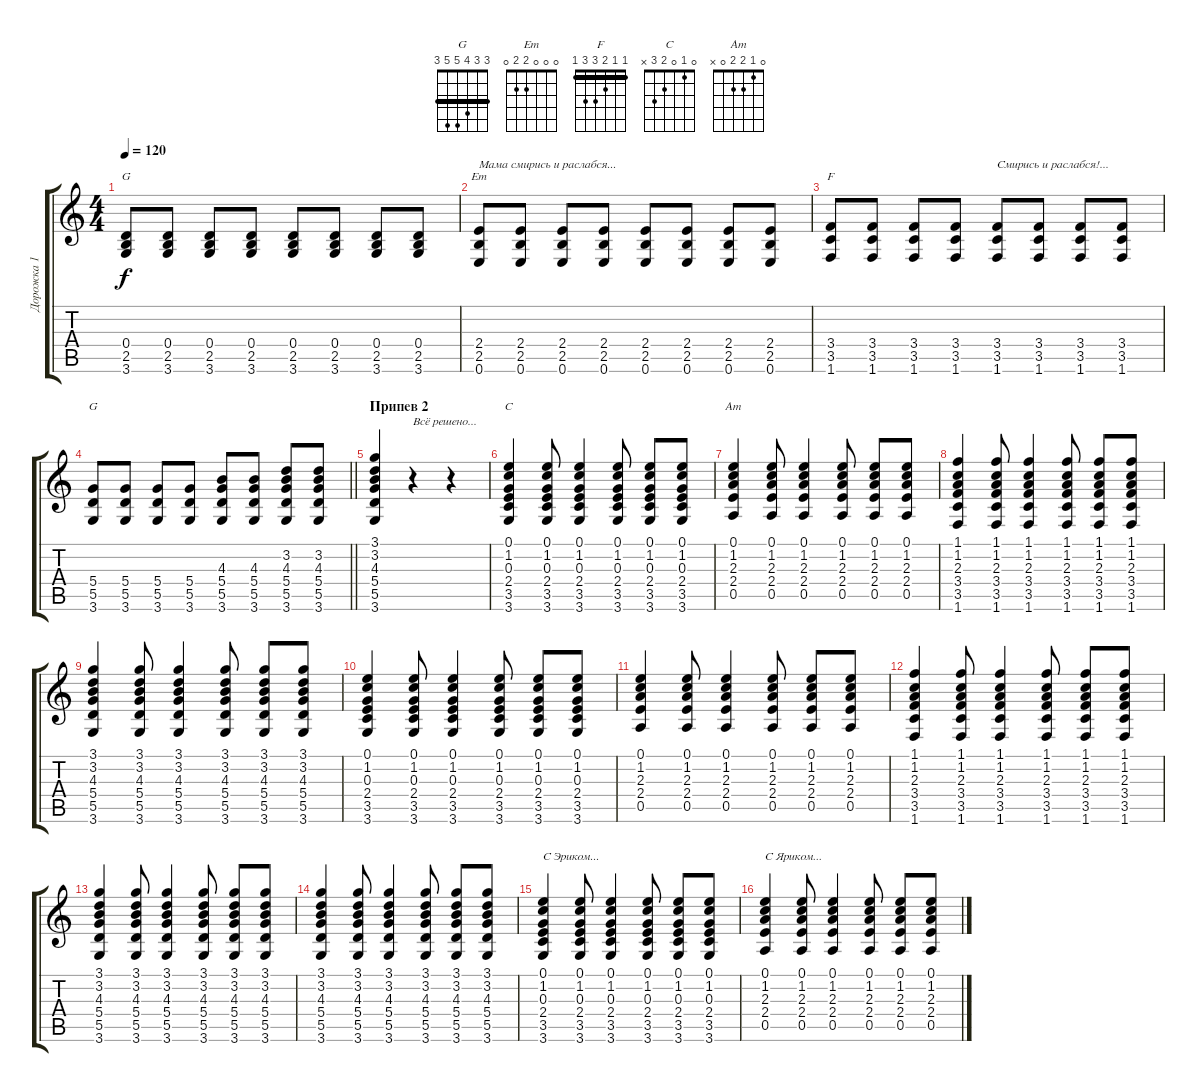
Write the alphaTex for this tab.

\track ("Дорожка 1" "Дорожка 1") {instrument acousticguitarsteel}
\staff {score tabs}
\tuning (E4 B3 G3 D3 A2 E2) {hide}
\chord ("G" 3 3 0 0 2 3) {barre 3}
\chord ("Em" 0 0 0 2 2 0)
\chord ("F" 1 1 2 3 3 1) {barre 1}
\chord ("G" 3 3 4 5 5 3) {barre 3}
\chord ("C" 0 1 0 2 3 x)
\chord ("Am" 0 1 2 2 0 x)
\ts (4 4)
\tempo 120
\clef g2
\ks c
(0.4 2.5 3.6).8{ch "G" dy f} (0.4 2.5 3.6).8 (0.4 2.5 3.6).8 (0.4 2.5 3.6).8 (0.4 2.5 3.6).8 (0.4 2.5 3.6).8 (0.4 2.5 3.6).8 (0.4 2.5 3.6).8 |
(2.4 2.5 0.6).8{ch "Em" txt "Мама смирись и раслабся..."} (2.4 2.5 0.6).8 (2.4 2.5 0.6).8 (2.4 2.5 0.6).8 (2.4 2.5 0.6).8 (2.4 2.5 0.6).8 (2.4 2.5 0.6).8 (2.4 2.5 0.6).8 |
(3.4 3.5 1.6).8{ch "F"} (3.4 3.5 1.6).8 (3.4 3.5 1.6).8 (3.4 3.5 1.6).8 (3.4 3.5 1.6).8{txt "Смирись и раслабся!..."} (3.4 3.5 1.6).8 (3.4 3.5 1.6).8 (3.4 3.5 1.6).8 |
\barLineRight lightlight
(5.4 5.5 3.6).8{ch "G"} (5.4 5.5 3.6).8 (5.4 5.5 3.6).8 (5.4 5.5 3.6).8 (4.3 5.4 5.5 3.6).8 (4.3 5.4 5.5 3.6).8 (3.2 4.3 5.4 5.5 3.6).8 (3.2 4.3 5.4 5.5 3.6).8 |
\section ("" "Припев 2")
(3.1 3.2 4.3 5.4 5.5 3.6).4 r.4{txt "Всё решено..."} r.4 |
(0.1 1.2 0.3 2.4 3.5 3.6).4{ch "C"} (0.1 1.2 0.3 2.4 3.5 3.6).8 (0.1 1.2 0.3 2.4 3.5 3.6).4 (0.1 1.2 0.3 2.4 3.5 3.6).8 (0.1 1.2 0.3 2.4 3.5 3.6).8 (0.1 1.2 0.3 2.4 3.5 3.6).8 |
(0.1 1.2 2.3 2.4 0.5).4{ch "Am"} (0.1 1.2 2.3 2.4 0.5).8 (0.1 1.2 2.3 2.4 0.5).4 (0.1 1.2 2.3 2.4 0.5).8 (0.1 1.2 2.3 2.4 0.5).8 (0.1 1.2 2.3 2.4 0.5).8 |
(1.1 1.2 2.3 3.4 3.5 1.6).4 (1.1 1.2 2.3 3.4 3.5 1.6).8 (1.1 1.2 2.3 3.4 3.5 1.6).4 (1.1 1.2 2.3 3.4 3.5 1.6).8 (1.1 1.2 2.3 3.4 3.5 1.6).8 (1.1 1.2 2.3 3.4 3.5 1.6).8 |
(3.1 3.2 4.3 5.4 5.5 3.6).4 (3.1 3.2 4.3 5.4 5.5 3.6).8 (3.1 3.2 4.3 5.4 5.5 3.6).4 (3.1 3.2 4.3 5.4 5.5 3.6).8 (3.1 3.2 4.3 5.4 5.5 3.6).8 (3.1 3.2 4.3 5.4 5.5 3.6).8 |
(0.1 1.2 0.3 2.4 3.5 3.6).4 (0.1 1.2 0.3 2.4 3.5 3.6).8 (0.1 1.2 0.3 2.4 3.5 3.6).4 (0.1 1.2 0.3 2.4 3.5 3.6).8 (0.1 1.2 0.3 2.4 3.5 3.6).8 (0.1 1.2 0.3 2.4 3.5 3.6).8 |
(0.1 1.2 2.3 2.4 0.5).4 (0.1 1.2 2.3 2.4 0.5).8 (0.1 1.2 2.3 2.4 0.5).4 (0.1 1.2 2.3 2.4 0.5).8 (0.1 1.2 2.3 2.4 0.5).8 (0.1 1.2 2.3 2.4 0.5).8 |
(1.1 1.2 2.3 3.4 3.5 1.6).4 (1.1 1.2 2.3 3.4 3.5 1.6).8 (1.1 1.2 2.3 3.4 3.5 1.6).4 (1.1 1.2 2.3 3.4 3.5 1.6).8 (1.1 1.2 2.3 3.4 3.5 1.6).8 (1.1 1.2 2.3 3.4 3.5 1.6).8 |
(3.1 3.2 4.3 5.4 5.5 3.6).4 (3.1 3.2 4.3 5.4 5.5 3.6).8 (3.1 3.2 4.3 5.4 5.5 3.6).4 (3.1 3.2 4.3 5.4 5.5 3.6).8 (3.1 3.2 4.3 5.4 5.5 3.6).8 (3.1 3.2 4.3 5.4 5.5 3.6).8 |
(3.1 3.2 4.3 5.4 5.5 3.6).4 (3.1 3.2 4.3 5.4 5.5 3.6).8 (3.1 3.2 4.3 5.4 5.5 3.6).4 (3.1 3.2 4.3 5.4 5.5 3.6).8 (3.1 3.2 4.3 5.4 5.5 3.6).8 (3.1 3.2 4.3 5.4 5.5 3.6).8 |
(0.1 1.2 0.3 2.4 3.5 3.6).4{txt "С Эриком..."} (0.1 1.2 0.3 2.4 3.5 3.6).8 (0.1 1.2 0.3 2.4 3.5 3.6).4 (0.1 1.2 0.3 2.4 3.5 3.6).8 (0.1 1.2 0.3 2.4 3.5 3.6).8 (0.1 1.2 0.3 2.4 3.5 3.6).8 |
(0.1 1.2 2.3 2.4 0.5).4{txt "С Яриком..."} (0.1 1.2 2.3 2.4 0.5).8 (0.1 1.2 2.3 2.4 0.5).4 (0.1 1.2 2.3 2.4 0.5).8 (0.1 1.2 2.3 2.4 0.5).8 (0.1 1.2 2.3 2.4 0.5).8
